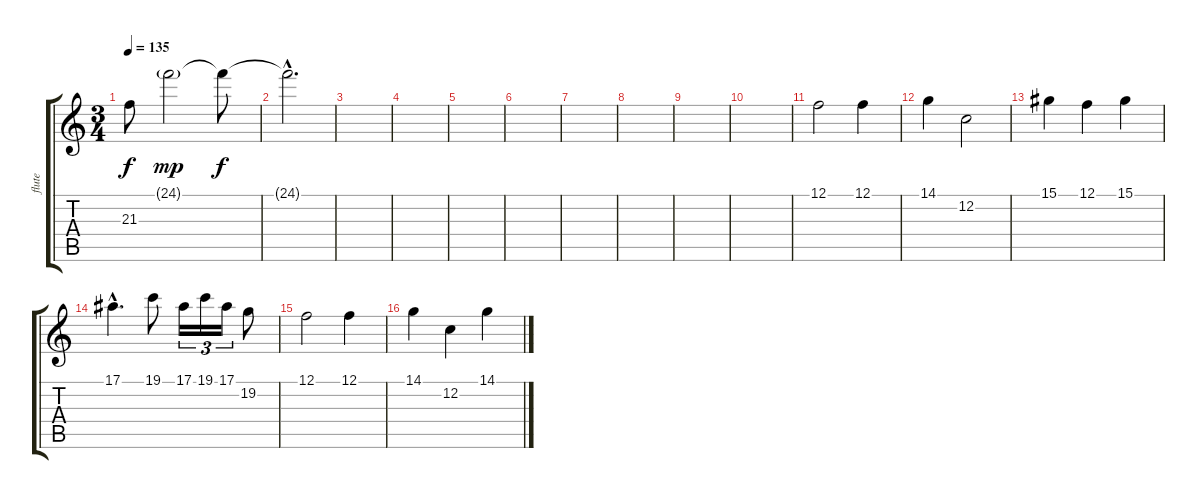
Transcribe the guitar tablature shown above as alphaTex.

\track ("flute" "flute") {instrument flute}
\staff {score tabs}
\tuning (F4 C4 Ab3 Eb3 Bb2 F2) {hide}
\ts (3 4)
\tempo 135
\clef g2
\ks c
21.3{t}.8{dy f} 24.1{g}.2{dy mp} 24.1{t}.8{dy f} |
24.1{hac t}.2{d} |
|
|
|
|
|
|
|
|
12.1.2 12.1.4 |
14.1.4 12.2.2 |
15.1.4 12.1.4 15.1.4 |
17.1{hac}.4{d} 19.1.8 17.1.16{tu (3 2)} 19.1.16{tu (3 2)} 17.1.16{tu (3 2)} 19.2.8 |
12.1.2 12.1.4 |
14.1.4 12.2.4 14.1.4
